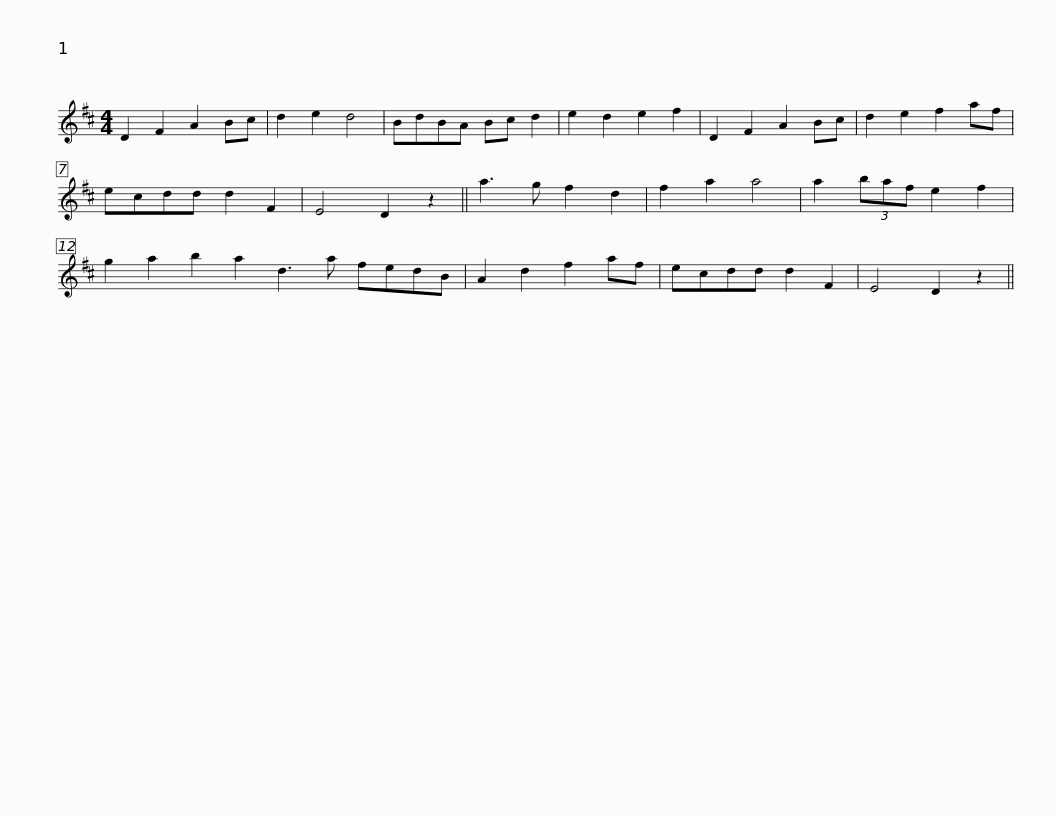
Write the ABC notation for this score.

X:1
L:1/8
M:4/4
I:linebreak $
K:D
V:1 treble
V:1
 D2 F2 A2 Bc | d2 e2 d4 | BdBA Bc d2 | e2 d2 e2 f2 | D2 F2 A2 Bc | %5
 d2 e2 f2 af | ecdd d2 F2 | E4 D2 z2 ||$ a3 g f2 d2 | f2 a2 a4 | %10
 a2 (3baf e2 f2 | g2 a2 b2 a2 d3 a fedB | A2 d2 f2 af | ecdd d2 F2 | E4 D2 z2 || %15
